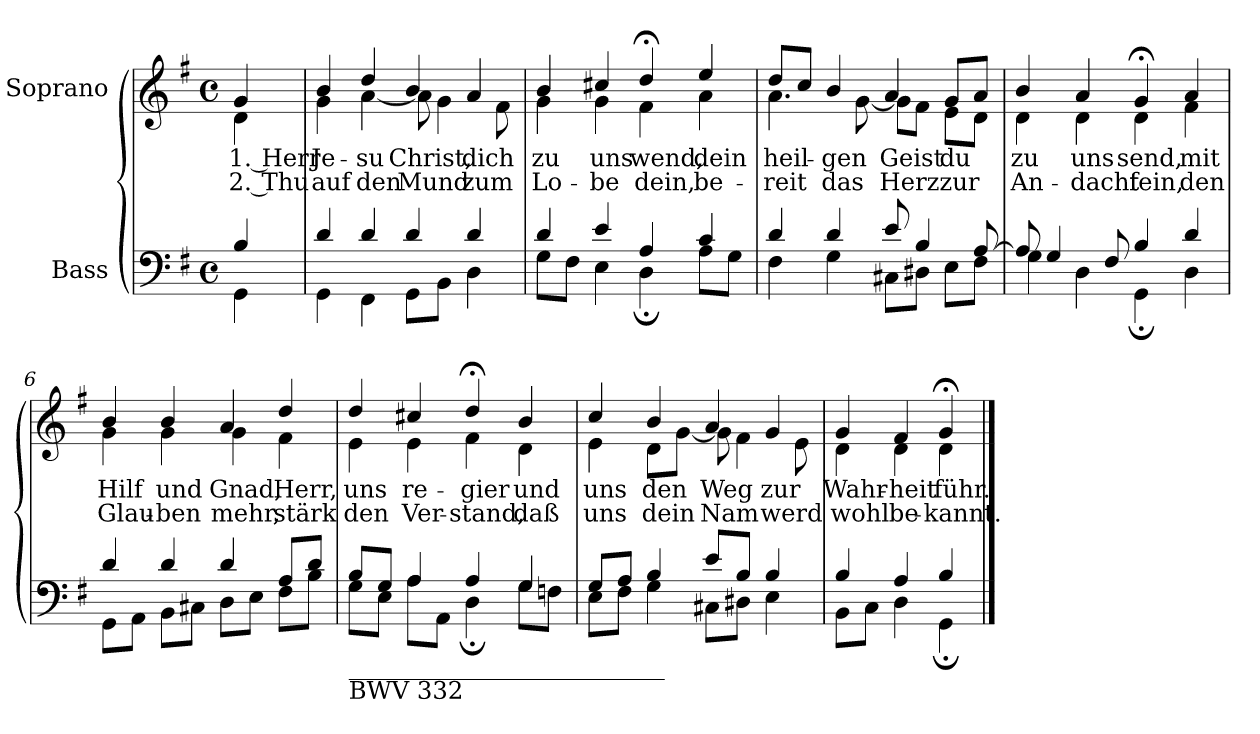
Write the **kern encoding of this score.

**kern	**kern	**text	**text
*part2	*part1	*part1	*part1
*staff2	*staff1	*staff1	*staff1
*I"Bass	*I"Soprano	*	*
*clefF4	*clefG2	*	*
*k[f#]	*k[f#]	*	*
*M4/4	*M4/4	*	*
*met(c)	*met(c)	*	*
*MM60	*MM60	*	*
=1	=1	=1	=1
*^	*	*	*
!	!	!	!LO:LY:b	!LO:LY:b
*	*	*^	*	*
4B/	4GG\	4g/	4d\	1. Herr	2. Thu
=2	=2	=2	=2	=2	=2
!	!	!	!	!LO:LY:b	!LO:LY:b
4d/	4GG\	4b/	4g\	Je-	auf
!	!	!	!	!LO:LY:b	!LO:LY:b
4d/	4FF#\	4dd/	[4a\	-su	den
!	!	!	!	!LO:LY:b	!LO:LY:b
4d/	8GG\L	4b/	8a\]	Christ,	Mund
.	8BB\J	.	4g\	.	.
!	!	!	!	!LO:LY:b	!LO:LY:b
4d/	4D\	4a/	.	dich	zum
.	.	.	8f#\	.	.
=3	=3	=3	=3	=3	=3
!	!	!	!	!LO:LY:b	!LO:LY:b
4d/	8G\L	4b/	4g\	zu	Lo-
.	8F#\J	.	.	.	.
!	!	!	!	!LO:LY:b	!LO:LY:b
4e/	4E\	4cc#X/	4g\	uns	-be
!	!	!	!	!LO:LY:b	!LO:LY:b
4A/	4D;\	4dd;</	4f#\	wend,	dein,
!	!	!	!	!LO:LY:b	!LO:LY:b
4c/	8A\L	4ee/	4a\	dein	be-
.	8G\J	.	.	.	.
=4	=4	=4	=4	=4	=4
!	!	!	!	!LO:LY:b	!LO:LY:b
4d/	4F#\	8dd/L	4.a\	heil-	-reit
.	.	8cc/J	.	.	.
!	!	!	!	!LO:LY:b	!LO:LY:b
4d/	4G\	4b/	.	-gen	das
.	.	.	[8g\	.	.
!	!	!	!	!LO:LY:b	!LO:LY:b
8e/	8C#X\L	4a/	8g\L]	Geist	Herz
4B/	8D#X\J	.	8f#\J	.	.
!	!	!	!	!LO:LY:b	!LO:LY:b
.	8E\L	8g/L	8e\L	du	zur
[8A/	8F#\J	8a/J	8d\J	.	.
=5	=5	=5	=5	=5	=5
!	!	!	!	!LO:LY:b	!LO:LY:b
8A/]	4G\	4b/	4d\	zu	-An-
4G/	.	.	.	.	.
!	!	!	!	!LO:LY:b	!LO:LY:b
.	4D\	4a/	4d\	uns	-dacht
8F#/	.	.	.	.	.
!	!	!	!	!LO:LY:b	!LO:LY:b
4B/	4GG;\	4g;</	4d\	send,	fein,
!	!	!	!	!LO:LY:b	!LO:LY:b
4d/	4D\	4a/	4f#\	mit	den
!!LO:LB:g=z	!!
=6	=6	=6	=6	=6	=6
!	!	!	!	!LO:LY:b	!LO:LY:b
4d/	8GG\L	4b/	4g\	Hilf	Glau-
.	8AA\J	.	.	.	.
!	!	!	!	!LO:LY:b	!LO:LY:b
4d/	8BB\L	4b/	4g\	und	-ben
.	8C#X\J	.	.	.	.
!	!	!	!	!LO:LY:b	!LO:LY:b
4d/	8D\L	4a/	4g\	Gnad,	mehr,
.	8E\J	.	.	.	.
!	!	!	!	!LO:LY:b	!LO:LY:b
8A/L	8F#\L	4dd/	4f#\	Herr,	stärk
8d/J	8B\J	.	.	.	.
=7	=7	=7	=7	=7	=7
!LO:TX:b:t=__________________________	!	!	!	!	!
!LO:TX:b:t=BWV 332	!	!	!	!	!
!	!	!	!	!LO:LY:b	!LO:LY:b
8B/L	8G\L	4dd/	4e\	uns	den
8G/J	8E\J	.	.	.	.
!	!	!	!	!LO:LY:b	!LO:LY:b
4A/	8A\L	4cc#X/	4e\	re-	Ver-
.	8AA\J	.	.	.	.
!	!	!	!	!LO:LY:b	!LO:LY:b
4A/	4D;\	4dd;</	4f#\	-gier	-stand,
!	!	!	!	!LO:LY:b	!LO:LY:b
4G/	8G\L	4b/	4d\	und	daß
.	8Fn\J	.	.	.	.
=8	=8	=8	=8	=8	=8
!	!	!	!	!LO:LY:b	!LO:LY:b
8G/L	8E\L	4cc/	4e\	uns	uns
8A/J	8F#\J	.	.	.	.
!	!	!	!	!LO:LY:b	!LO:LY:b
4B/	4G\	4b/	8d\L	den	dein
.	.	.	[8g\J	.	.
!	!	!	!	!LO:LY:b	!LO:LY:b
8e/L	8C#X\L	4a/	8g\]	Weg	Nam
8B/J	8D#X\J	.	4f#\	.	.
!	!	!	!	!LO:LY:b	!LO:LY:b
4B/	4E\	4g/	.	zur	werd
.	.	.	8e\	.	.
=9	=9	=9	=9	=9	=9
!	!	!	!	!LO:LY:b	!LO:LY:b
4B/	8BB\L	4g/	4d\	Wahr-	wohl
.	8C\J	.	.	.	.
!	!	!	!	!LO:LY:b	!LO:LY:b
4A/	4D\	4f#/	4d\	-heit	be-
!	!	!	!	!LO:LY:b	!LO:LY:b
4B/	4GG;\	4g;</	4d\	führ.	-kannt.
*v	*v	*	*	*	*
*	*v	*v	*	*
==	==	==	==
*-	*-	*-	*-
